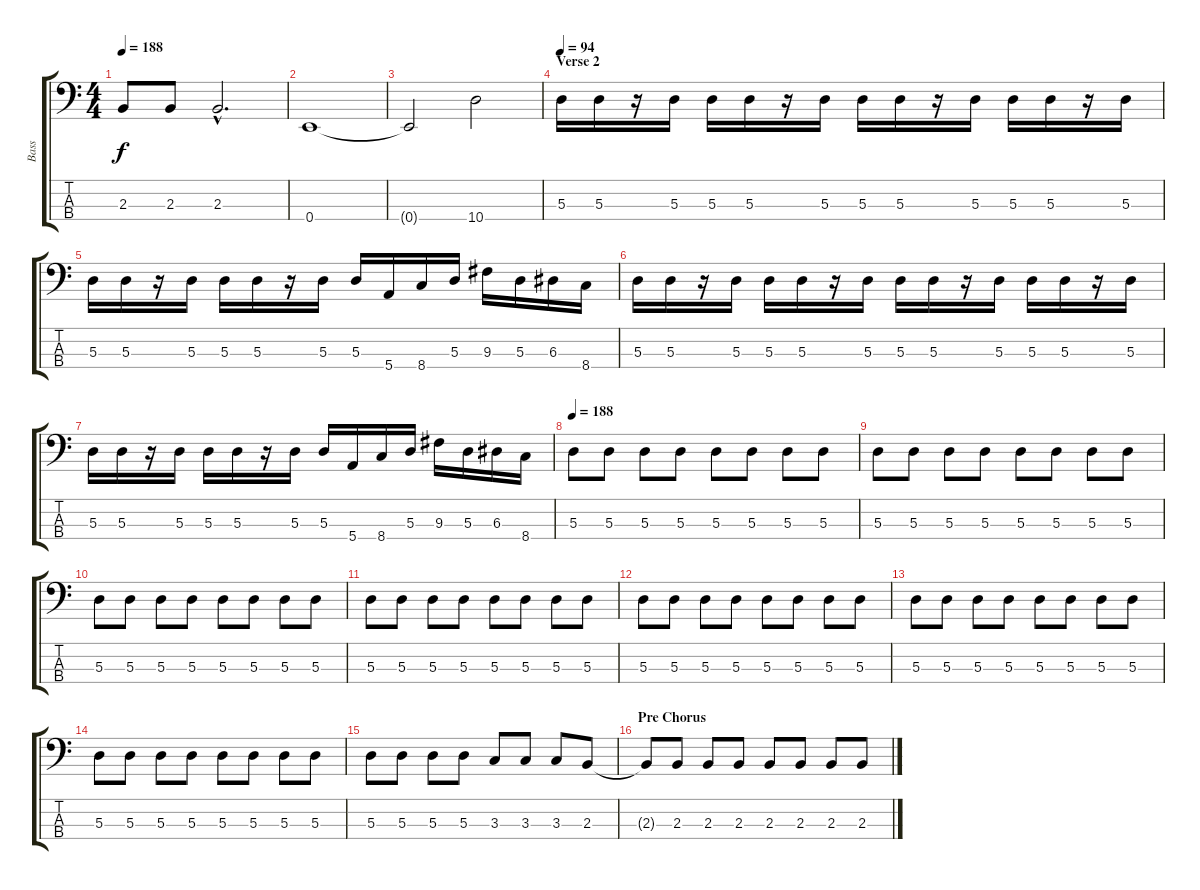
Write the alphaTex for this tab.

\track ("Bass" "Bass") {instrument electricbasspick}
\staff {score tabs}
\tuning (G2 D2 A1 E1) {hide}
\ts (4 4)
\tempo 188
\clef f4
\ks c
2.3.8{dy f} 2.3.8 2.3{hac}.2{d} |
0.4.1 |
0.4{t}.2 10.4.2 |
\section ("" "Verse 2")
\tempo 94
5.3.16 5.3.16 r.16 5.3.16 5.3.16 5.3.16 r.16 5.3.16 5.3.16 5.3.16 r.16 5.3.16 5.3.16 5.3.16 r.16 5.3.16 |
5.3.16 5.3.16 r.16 5.3.16 5.3.16 5.3.16 r.16 5.3.16 5.3.16 5.4.16 8.4.16 5.3.16 9.3.16 5.3.16 6.3.16 8.4.16 |
5.3.16 5.3.16 r.16 5.3.16 5.3.16 5.3.16 r.16 5.3.16 5.3.16 5.3.16 r.16 5.3.16 5.3.16 5.3.16 r.16 5.3.16 |
5.3.16 5.3.16 r.16 5.3.16 5.3.16 5.3.16 r.16 5.3.16 5.3.16 5.4.16 8.4.16 5.3.16 9.3.16 5.3.16 6.3.16 8.4.16 |
\tempo 188
5.3.8 5.3.8 5.3.8 5.3.8 5.3.8 5.3.8 5.3.8 5.3.8 |
5.3.8 5.3.8 5.3.8 5.3.8 5.3.8 5.3.8 5.3.8 5.3.8 |
5.3.8 5.3.8 5.3.8 5.3.8 5.3.8 5.3.8 5.3.8 5.3.8 |
5.3.8 5.3.8 5.3.8 5.3.8 5.3.8 5.3.8 5.3.8 5.3.8 |
5.3.8 5.3.8 5.3.8 5.3.8 5.3.8 5.3.8 5.3.8 5.3.8 |
5.3.8 5.3.8 5.3.8 5.3.8 5.3.8 5.3.8 5.3.8 5.3.8 |
5.3.8 5.3.8 5.3.8 5.3.8 5.3.8 5.3.8 5.3.8 5.3.8 |
5.3.8 5.3.8 5.3.8 5.3.8 3.3.8 3.3.8 3.3.8 2.3.8 |
\section ("" "Pre Chorus")
2.3{t}.8 2.3.8 2.3.8 2.3.8 2.3.8 2.3.8 2.3.8 2.3.8
